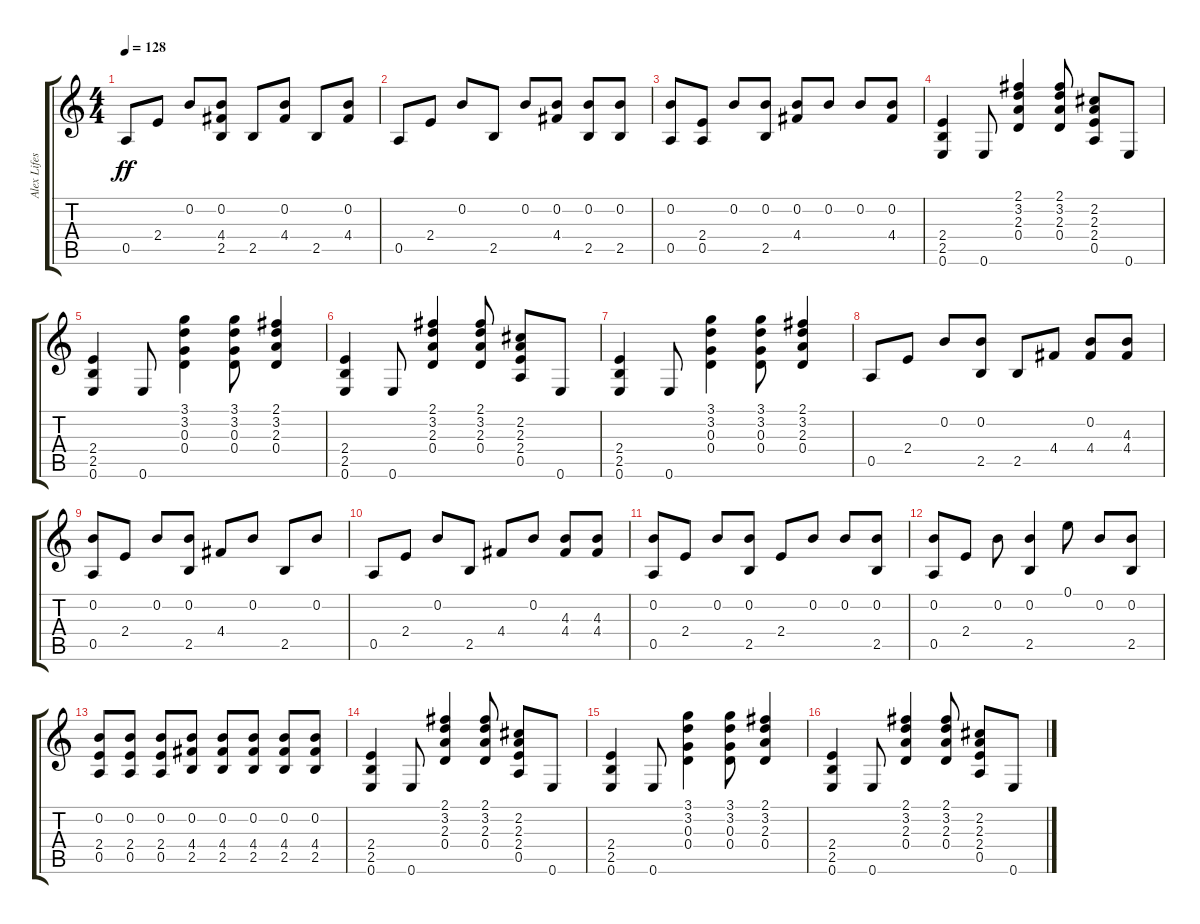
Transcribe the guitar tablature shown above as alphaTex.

\track ("Alex Lifeson I" "Alex Lifes") {instrument electricguitarclean}
\staff {score tabs}
\tuning (E4 B3 G3 D3 A2 E2) {hide}
\ts (4 4)
\tempo 128
\clef g2
\ks c
0.5.8{dy ff} 2.4.8 0.2.8 (0.2 4.4 2.5).8 2.5.8 (0.2 4.4).8 2.5.8 (0.2 4.4).8 |
0.5.8 2.4.8 0.2.8 2.5.8 0.2.8 (0.2 4.4).8 (0.2 2.5).8 (0.2 2.5).8 |
(0.2 0.5).8 (2.4 0.5).8 0.2.8 (0.2 2.5).8 (0.2 4.4).8 0.2.8 0.2.8 (0.2 4.4).8 |
(2.4 2.5 0.6).4 0.6.8 (2.1 3.2 2.3 0.4).4 (2.1 3.2 2.3 0.4).8 (2.2 2.3 2.4 0.5).8 0.6.8 |
(2.4 2.5 0.6).4 0.6.8 (3.1 3.2 0.3 0.4).4 (3.1 3.2 0.3 0.4).8 (2.1 3.2 2.3 0.4).4 |
(2.4 2.5 0.6).4 0.6.8 (2.1 3.2 2.3 0.4).4 (2.1 3.2 2.3 0.4).8 (2.2 2.3 2.4 0.5).8 0.6.8 |
(2.4 2.5 0.6).4 0.6.8 (3.1 3.2 0.3 0.4).4 (3.1 3.2 0.3 0.4).8 (2.1 3.2 2.3 0.4).4 |
0.5.8 2.4.8 0.2.8 (0.2 2.5).8 2.5.8 4.4.8 (0.2 4.4).8 (4.3 4.4).8 |
(0.2 0.5).8 2.4.8 0.2.8 (0.2 2.5).8 4.4.8 0.2.8 2.5.8 0.2.8 |
0.5.8 2.4.8 0.2.8 2.5.8 4.4.8 0.2.8 (4.3 4.4).8 (4.3 4.4).8 |
(0.2 0.5).8 2.4.8 0.2.8 (0.2 2.5).8 2.4.8 0.2.8 0.2.8 (0.2 2.5).8 |
(0.2 0.5).8 2.4.8 0.2.8 (0.2 2.5).4 0.1.8 0.2.8 (0.2 2.5).8 |
(0.2 2.4 0.5).8 (0.2 2.4 0.5).8 (0.2 2.4 0.5).8 (0.2 4.4 2.5).8 (0.2 4.4 2.5).8 (0.2 4.4 2.5).8 (0.2 4.4 2.5).8 (0.2 4.4 2.5).8 |
(2.4 2.5 0.6).4 0.6.8 (2.1 3.2 2.3 0.4).4 (2.1 3.2 2.3 0.4).8 (2.2 2.3 2.4 0.5).8 0.6.8 |
(2.4 2.5 0.6).4 0.6.8 (3.1 3.2 0.3 0.4).4 (3.1 3.2 0.3 0.4).8 (2.1 3.2 2.3 0.4).4 |
(2.4 2.5 0.6).4 0.6.8 (2.1 3.2 2.3 0.4).4 (2.1 3.2 2.3 0.4).8 (2.2 2.3 2.4 0.5).8 0.6.8
